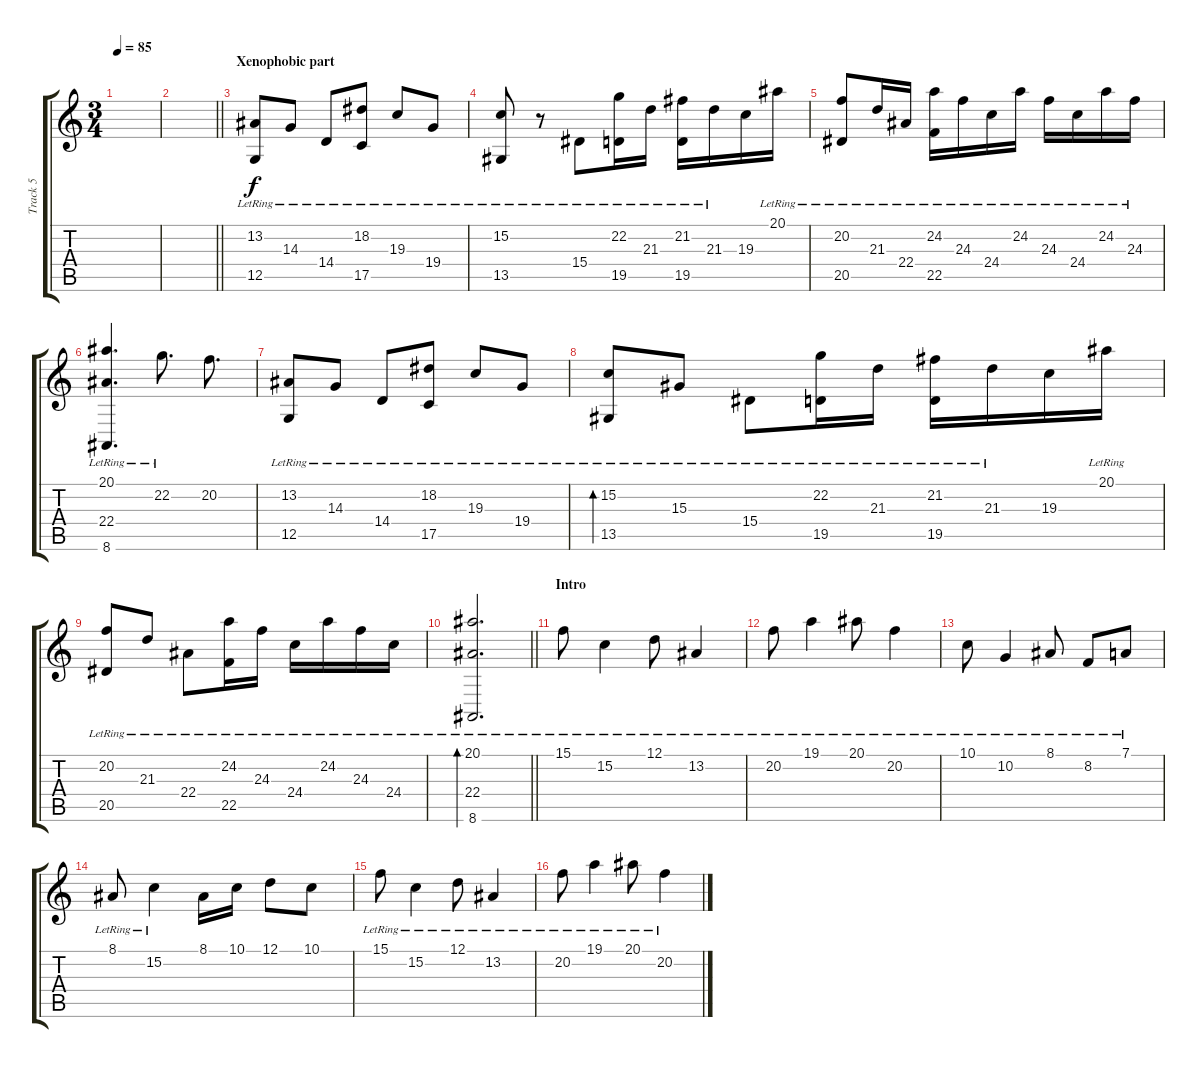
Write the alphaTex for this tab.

\track ("Track 5" "Track 5") {instrument acousticgrandpiano}
\staff {score tabs}
\tuning (D4 A3 F3 C3 G2 D2) {hide}
\ts (3 4)
\tempo 85
\clef g2
\ks c
|
\barLineRight lightlight
|
\section ("" "Xenophobic part")
(13.2{lr} 12.5{lr}).8{volume 15} 14.3{lr}.8 14.4{lr}.8 (18.2{lr} 17.5{lr}).8 19.3{lr}.8 19.4{lr}.8 |
(15.2{lr} 13.5{lr}).8 r.8 15.4{lr}.8 (22.2{lr} 19.5{lr}).16 21.3{lr}.16 (21.2 19.5{lr}).16 21.3{lr}.16 19.3.16 20.1{lr}.16 |
(20.2{lr} 20.5{lr}).8 21.3{lr}.16 22.4{lr}.16 (24.2{lr} 22.5{lr}).16 24.3{lr}.16 24.4{lr}.16 24.2{lr}.16 24.3{lr}.16 24.4{lr}.16 24.2{lr}.16 24.3{lr}.16 |
(20.1{lr} 22.4{lr} 8.6{lr}).4{d} 22.2{lr}.8{d} 20.2.8{d} |
(13.2{lr} 12.5{lr}).8 14.3{lr}.8 14.4{lr}.8 (18.2{lr} 17.5{lr}).8 19.3{lr}.8 19.4{lr}.8 |
(15.2{lr} 13.5{lr}).8{bd 480} 15.3{lr}.8 15.4{lr}.8 (22.2{lr} 19.5{lr}).16 21.3{lr}.16 (21.2 19.5{lr}).16 21.3{lr}.16 19.3.16 20.1{lr}.16 |
(20.2{lr} 20.5{lr}).8 21.3{lr}.8 22.4{lr}.8 (24.2{lr} 22.5{lr}).16 24.3{lr}.16 24.4{lr}.16 24.2{lr}.16 24.3{lr}.16 24.4{lr}.16 |
\barLineRight lightlight
(20.1{lr} 22.4{lr} 8.6{lr}).2{d bd 480} |
\section ("" "Intro")
15.1{lr}.8 15.2{lr}.4 12.1{lr}.8 13.2{lr}.4 |
20.2{lr}.8 19.1{lr}.4 20.1{lr}.8 20.2{lr}.4 |
10.1{lr}.8 10.2{lr}.4 8.1{lr}.8 8.2{lr}.8 7.1{lr}.8 |
8.1{lr}.8 15.2{lr}.4 8.1.16 10.1.16 12.1.8 10.1.8 |
15.1{lr}.8 15.2{lr}.4 12.1{lr}.8 13.2{lr}.4 |
20.2{lr}.8 19.1{lr}.4 20.1{lr}.8 20.2{lr}.4
